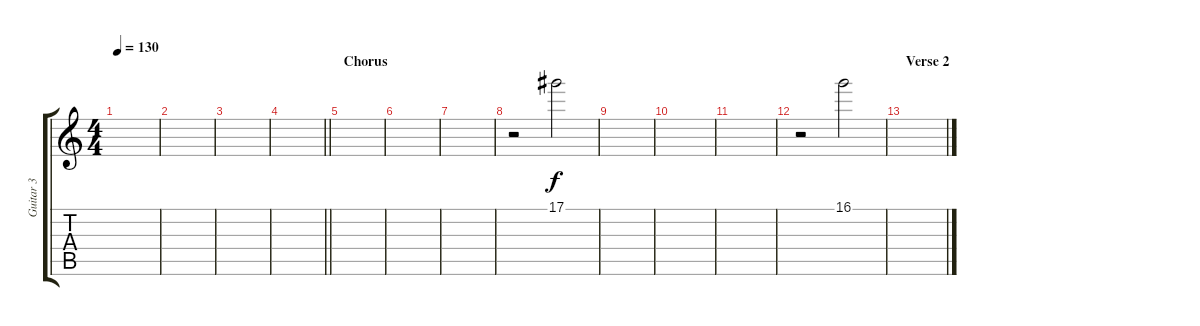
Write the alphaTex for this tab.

\track ("Guitar 3" "Guitar 3") {instrument overdrivenguitar}
\staff {score tabs}
\tuning (Eb4 Bb3 Gb3 Db3 Ab2 Eb2) {hide}
\ts (4 4)
\tempo 130
\clef g2
\ks c
|
|
|
\barLineRight lightlight
|
\section ("" "Chorus")
|
|
|
r.2 17.1.2 |
|
|
|
r.2 16.1.2 |
\section ("" "Verse 2")
